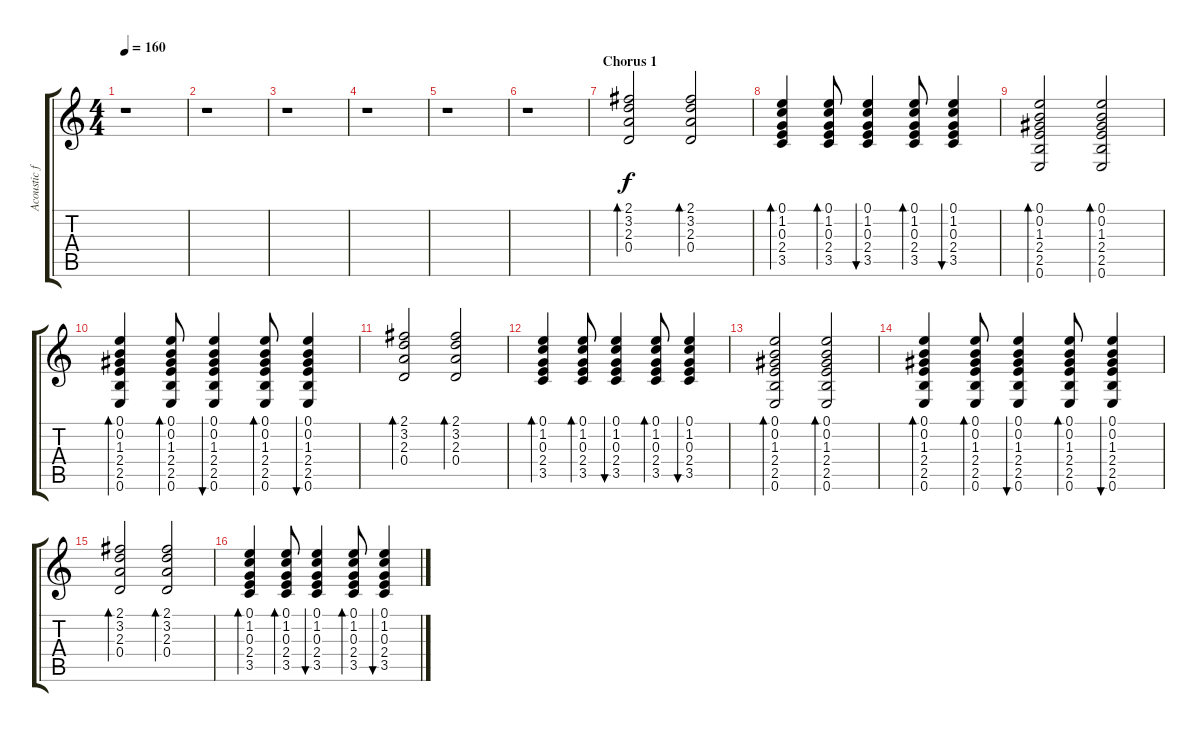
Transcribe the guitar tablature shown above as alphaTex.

\track ("Acoustic fill" "Acoustic f") {instrument acousticguitarsteel}
\staff {score tabs}
\tuning (E4 B3 G3 D3 A2 E2) {hide}
\ts (4 4)
\tempo 160
\clef g2
\ks c
r.1{dy f} |
r.1 |
r.1 |
r.1 |
r.1 |
r.1 |
\section ("" "Chorus 1")
(2.1 3.2 2.3 0.4).2{bd 120} (2.1 3.2 2.3 0.4).2{bd 120} |
(0.1 1.2 0.3 2.4 3.5).4{bd 120} (0.1 1.2 0.3 2.4 3.5).8{bd 120} (0.1 1.2 0.3 2.4 3.5).4{bu 120} (0.1 1.2 0.3 2.4 3.5).8{bd 120} (0.1 1.2 0.3 2.4 3.5).4{bu 120} |
(0.1 0.2 1.3 2.4 2.5 0.6).2{bd 120} (0.1 0.2 1.3 2.4 2.5 0.6).2{bd 120} |
(0.1 0.2 1.3 2.4 2.5 0.6).4{bd 120} (0.1 0.2 1.3 2.4 2.5 0.6).8{bd 120} (0.1 0.2 1.3 2.4 2.5 0.6).4{bu 120} (0.1 0.2 1.3 2.4 2.5 0.6).8{bd 120} (0.1 0.2 1.3 2.4 2.5 0.6).4{bu 120} |
(2.1 3.2 2.3 0.4).2{bd 120} (2.1 3.2 2.3 0.4).2{bd 120} |
(0.1 1.2 0.3 2.4 3.5).4{bd 120} (0.1 1.2 0.3 2.4 3.5).8{bd 120} (0.1 1.2 0.3 2.4 3.5).4{bu 120} (0.1 1.2 0.3 2.4 3.5).8{bd 120} (0.1 1.2 0.3 2.4 3.5).4{bu 120} |
(0.1 0.2 1.3 2.4 2.5 0.6).2{bd 120} (0.1 0.2 1.3 2.4 2.5 0.6).2{bd 120} |
(0.1 0.2 1.3 2.4 2.5 0.6).4{bd 120} (0.1 0.2 1.3 2.4 2.5 0.6).8{bd 120} (0.1 0.2 1.3 2.4 2.5 0.6).4{bu 120} (0.1 0.2 1.3 2.4 2.5 0.6).8{bd 120} (0.1 0.2 1.3 2.4 2.5 0.6).4{bu 120} |
(2.1 3.2 2.3 0.4).2{bd 120} (2.1 3.2 2.3 0.4).2{bd 120} |
(0.1 1.2 0.3 2.4 3.5).4{bd 120} (0.1 1.2 0.3 2.4 3.5).8{bd 120} (0.1 1.2 0.3 2.4 3.5).4{bu 120} (0.1 1.2 0.3 2.4 3.5).8{bd 120} (0.1 1.2 0.3 2.4 3.5).4{bu 120}
